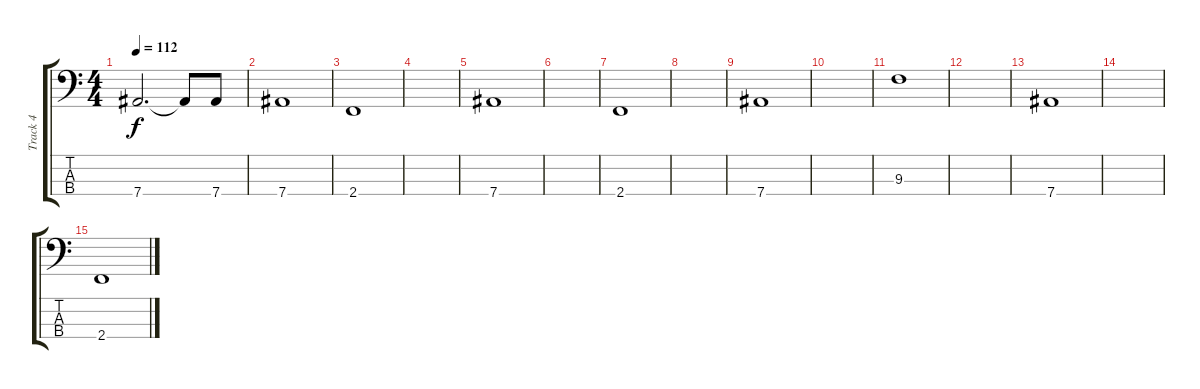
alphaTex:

\track ("Track 4" "Track 4") {instrument electricbassfinger}
\staff {score tabs}
\tuning (Gb2 Db2 Ab1 Eb1) {hide}
\ts (4 4)
\tempo 112
\clef f4
\ks c
7.4.2{d dy f} 7.4{t}.8 7.4.8 |
7.4.1 |
2.4.1 |
|
7.4.1 |
|
2.4.1 |
|
7.4.1 |
|
9.3.1 |
|
7.4.1 |
|
2.4.1
